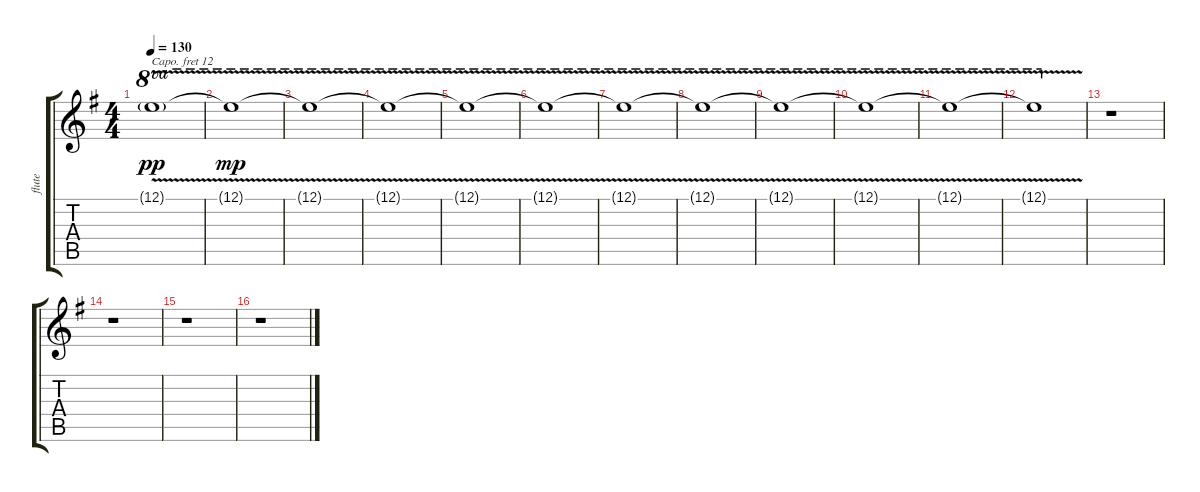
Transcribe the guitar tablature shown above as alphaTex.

\track ("flute" "flute") {instrument flute}
\staff {score tabs}
\capo 12
\tuning (E4 B3 G3 D3 A2 E2) {hide}
\ts (4 4)
\tempo 130
\clef g2
\ks g
12.1{v g}.1{ot 8va dy pp} |
12.1{v t}.1{ot 8va dy mp} |
12.1{v t}.1{ot 8va} |
12.1{v t}.1{ot 8va} |
12.1{v t}.1{ot 8va} |
12.1{v t}.1{ot 8va} |
12.1{v t}.1{ot 8va} |
12.1{v t}.1{ot 8va} |
12.1{v t}.1{ot 8va} |
12.1{v t}.1{ot 8va} |
12.1{v t}.1{ot 8va} |
12.1{v t}.1{ot 8va} |
r.1 |
r.1 |
r.1 |
r.1
